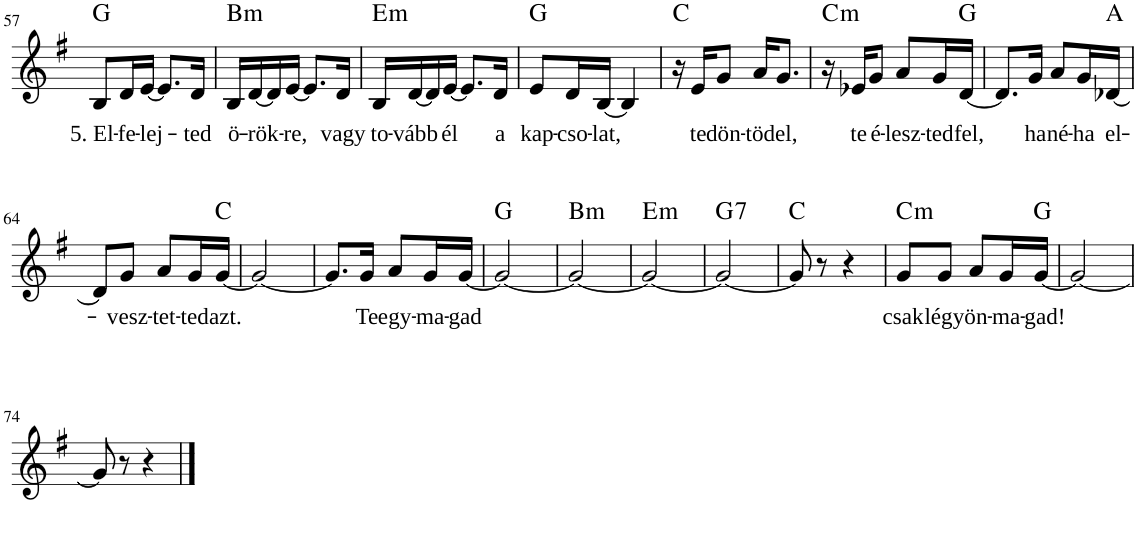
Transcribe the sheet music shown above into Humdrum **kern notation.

**kern	**text	**harte
*part1	*part1	*part1
*staff1	*staff1	*
*I"Voice	*	*
!!LO:PB:g=z
*clefG2	*	*
*k[f#]	*	*
*M2/4	*	*
=57	=57	=57
!	!LO:LY:b	!LO:H:kt=N.C.
8B/L	5. El-	N
!	!LO:LY:b	!
16d/L	-fe-	.
!	!LO:LY:b	!
[16e/JJ	-lej-	.
8.e/L]	.	.
!	!LO:LY:b	!
16d/Jk	-ted	.
=58	=58	=58
!	!LO:LY:b	!LO:H:kt=m
16B/LL	ö-	B:min
!	!LO:LY:b	!
[16d/	-rök-	.
16d/]	.	.
!	!LO:LY:b	!
[16e/JJ	-re,	.
8.e/L]	.	.
!	!LO:LY:b	!
16d/Jk	vagy	.
=59	=59	=59
!	!LO:LY:b	!LO:H:kt=m
16B/LL	to-	E:min
!	!LO:LY:b	!
[16d/	-vább	.
16d/]	.	.
!	!LO:LY:b	!
[16e/JJ	él	.
8.e/L]	.	.
!	!LO:LY:b	!
16d/Jk	a	.
=60	=60	=60
!	!LO:LY:b	!LO:H:kt=N.C.
8e/L	kap-	N
!	!LO:LY:b	!
16d/L	-cso-	.
!	!LO:LY:b	!
[16B/JJ	-lat,	.
4B/]	.	.
=61	=61	=61
!	!	!LO:H:kt=N.C.
16r	.	N
!	!LO:LY:b	!
16e/KL	te	.
!	!LO:LY:b	!
8g/J	dön-	.
!	!LO:LY:b	!
16a/KL	-töd	.
!	!LO:LY:b	!
8.g/J	el,	.
=62	=62	=62
!	!	!LO:H:kt=m
16r	.	C:min
!	!LO:LY:b	!
16e-X/KL	te	.
!	!LO:LY:b	!
8g/J	é-	.
!	!LO:LY:b	!
8a/L	-lesz-	.
!	!LO:LY:b	!
16g/L	-ted	.
!	!LO:LY:b	!LO:H:kt=N.C.
[16d/JJ	fel,	N
=63	=63	=63
8.d/L]	.	.
!	!LO:LY:b	!
16g/Jk	ha	.
!	!LO:LY:b	!
8a/L	né-	.
!	!LO:LY:b	!
16g/L	-ha	.
!	!LO:LY:b	!LO:H:kt=N.C.
[16d-X/JJ	el-	N
!!LO:LB:g=z
=64	=64	=64
8d-/L]	.	.
!	!LO:LY:b	!
8g/J	-vesz-	.
!	!LO:LY:b	!
8a/L	-tet-	.
!	!LO:LY:b	!
16g/L	-ted	.
!	!LO:LY:b	!LO:H:kt=N.C.
[16g/JJ	azt.	N
=65	=65	=65
2g/_	.	.
=66	=66	=66
8.g/L]	.	.
!	!LO:LY:b	!
16g/Jk	Te	.
!	!LO:LY:b	!
8a/L	egy-	.
!	!LO:LY:b	!
16g/L	-ma-	.
!	!LO:LY:b	!
[16g/JJ	-gad	.
=67	=67	=67
!	!	!LO:H:kt=N.C.
2g/_	.	N
=68	=68	=68
!	!	!LO:H:kt=m
2g/_	.	B:min
=69	=69	=69
!	!	!LO:H:kt=m
2g/_	.	E:min
=70	=70	=70
!	!	!LO:H:kt=7
2g/_	.	G:7
=71	=71	=71
!	!	!LO:H:kt=N.C.
8g/]	.	N
8r	.	.
4r	.	.
=72	=72	=72
!	!LO:LY:b	!LO:H:kt=m
8g/L	csak	C:min
!	!LO:LY:b	!
8g/J	légy	.
!	!LO:LY:b	!
8a/L	ön-	.
!	!LO:LY:b	!
16g/L	-ma-	.
!	!LO:LY:b	!LO:H:kt=N.C.
[16g/JJ	-gad!	N
=73	=73	=73
2g/_	.	.
!!LO:LB:g=z
=74	=74	=74
8g/]	.	.
8r	.	.
4r	.	.
==	==	==
*-	*-	*-
